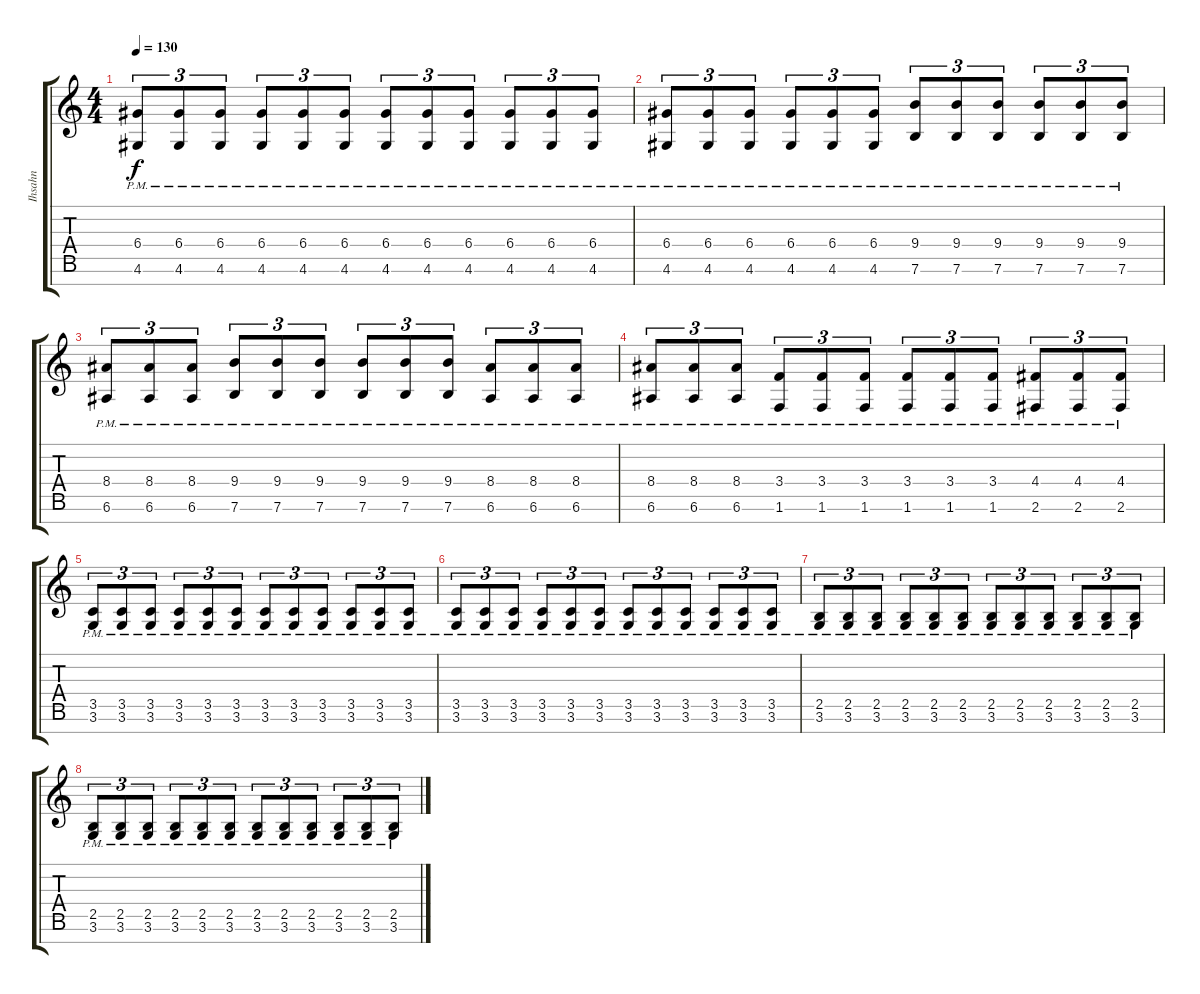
\track ("Ihsahn" "Ihsahn") {instrument distortionguitar}
\staff {score tabs}
\tuning (E4 B3 G3 D3 A2 E2 B1) {hide}
\ts (4 4)
\tempo 130
\clef g2
\ks c
(6.4{pm} 4.6{pm}).8{tu (3 2) dy f} (6.4{pm} 4.6{pm}).8{tu (3 2)} (6.4{pm} 4.6{pm}).8{tu (3 2)} (6.4{pm} 4.6{pm}).8{tu (3 2)} (6.4{pm} 4.6{pm}).8{tu (3 2)} (6.4{pm} 4.6{pm}).8{tu (3 2)} (6.4{pm} 4.6{pm}).8{tu (3 2)} (6.4{pm} 4.6{pm}).8{tu (3 2)} (6.4{pm} 4.6{pm}).8{tu (3 2)} (6.4{pm} 4.6{pm}).8{tu (3 2)} (6.4{pm} 4.6{pm}).8{tu (3 2)} (6.4{pm} 4.6{pm}).8{tu (3 2)} |
(6.4{pm} 4.6{pm}).8{tu (3 2)} (6.4{pm} 4.6{pm}).8{tu (3 2)} (6.4{pm} 4.6{pm}).8{tu (3 2)} (6.4{pm} 4.6{pm}).8{tu (3 2)} (6.4{pm} 4.6{pm}).8{tu (3 2)} (6.4{pm} 4.6{pm}).8{tu (3 2)} (9.4{pm} 7.6{pm}).8{tu (3 2)} (9.4{pm} 7.6{pm}).8{tu (3 2)} (9.4{pm} 7.6{pm}).8{tu (3 2)} (9.4{pm} 7.6{pm}).8{tu (3 2)} (9.4{pm} 7.6{pm}).8{tu (3 2)} (9.4{pm} 7.6{pm}).8{tu (3 2)} |
(8.4{pm} 6.6{pm}).8{tu (3 2)} (8.4{pm} 6.6{pm}).8{tu (3 2)} (8.4{pm} 6.6{pm}).8{tu (3 2)} (9.4{pm} 7.6{pm}).8{tu (3 2)} (9.4{pm} 7.6{pm}).8{tu (3 2)} (9.4{pm} 7.6{pm}).8{tu (3 2)} (9.4{pm} 7.6{pm}).8{tu (3 2)} (9.4{pm} 7.6{pm}).8{tu (3 2)} (9.4{pm} 7.6{pm}).8{tu (3 2)} (8.4{pm} 6.6{pm}).8{tu (3 2)} (8.4{pm} 6.6{pm}).8{tu (3 2)} (8.4{pm} 6.6{pm}).8{tu (3 2)} |
(8.4{pm} 6.6{pm}).8{tu (3 2)} (8.4{pm} 6.6{pm}).8{tu (3 2)} (8.4{pm} 6.6{pm}).8{tu (3 2)} (3.4{pm} 1.6{pm}).8{tu (3 2)} (3.4{pm} 1.6{pm}).8{tu (3 2)} (3.4{pm} 1.6{pm}).8{tu (3 2)} (3.4{pm} 1.6{pm}).8{tu (3 2)} (3.4{pm} 1.6{pm}).8{tu (3 2)} (3.4{pm} 1.6{pm}).8{tu (3 2)} (4.4{pm} 2.6{pm}).8{tu (3 2)} (4.4{pm} 2.6{pm}).8{tu (3 2)} (4.4{pm} 2.6{pm}).8{tu (3 2)} |
(3.5{pm} 3.6{pm}).8{tu (3 2)} (3.5{pm} 3.6{pm}).8{tu (3 2)} (3.5{pm} 3.6{pm}).8{tu (3 2)} (3.5{pm} 3.6{pm}).8{tu (3 2)} (3.5{pm} 3.6{pm}).8{tu (3 2)} (3.5{pm} 3.6{pm}).8{tu (3 2)} (3.5{pm} 3.6{pm}).8{tu (3 2)} (3.5{pm} 3.6{pm}).8{tu (3 2)} (3.5{pm} 3.6{pm}).8{tu (3 2)} (3.5{pm} 3.6{pm}).8{tu (3 2)} (3.5{pm} 3.6{pm}).8{tu (3 2)} (3.5{pm} 3.6{pm}).8{tu (3 2)} |
(3.5{pm} 3.6{pm}).8{tu (3 2)} (3.5{pm} 3.6{pm}).8{tu (3 2)} (3.5{pm} 3.6{pm}).8{tu (3 2)} (3.5{pm} 3.6{pm}).8{tu (3 2)} (3.5{pm} 3.6{pm}).8{tu (3 2)} (3.5{pm} 3.6{pm}).8{tu (3 2)} (3.5{pm} 3.6{pm}).8{tu (3 2)} (3.5{pm} 3.6{pm}).8{tu (3 2)} (3.5{pm} 3.6{pm}).8{tu (3 2)} (3.5{pm} 3.6{pm}).8{tu (3 2)} (3.5{pm} 3.6{pm}).8{tu (3 2)} (3.5{pm} 3.6{pm}).8{tu (3 2)} |
(2.5{pm} 3.6{pm}).8{tu (3 2)} (2.5{pm} 3.6{pm}).8{tu (3 2)} (2.5{pm} 3.6{pm}).8{tu (3 2)} (2.5{pm} 3.6{pm}).8{tu (3 2)} (2.5{pm} 3.6{pm}).8{tu (3 2)} (2.5{pm} 3.6{pm}).8{tu (3 2)} (2.5{pm} 3.6{pm}).8{tu (3 2)} (2.5{pm} 3.6{pm}).8{tu (3 2)} (2.5{pm} 3.6{pm}).8{tu (3 2)} (2.5{pm} 3.6{pm}).8{tu (3 2)} (2.5{pm} 3.6{pm}).8{tu (3 2)} (2.5{pm} 3.6{pm}).8{tu (3 2)} |
(2.5{pm} 3.6{pm}).8{tu (3 2)} (2.5{pm} 3.6{pm}).8{tu (3 2)} (2.5{pm} 3.6{pm}).8{tu (3 2)} (2.5{pm} 3.6{pm}).8{tu (3 2)} (2.5{pm} 3.6{pm}).8{tu (3 2)} (2.5{pm} 3.6{pm}).8{tu (3 2)} (2.5{pm} 3.6{pm}).8{tu (3 2)} (2.5{pm} 3.6{pm}).8{tu (3 2)} (2.5{pm} 3.6{pm}).8{tu (3 2)} (2.5{pm} 3.6{pm}).8{tu (3 2)} (2.5{pm} 3.6{pm}).8{tu (3 2)} (2.5{pm} 3.6{pm}).8{tu (3 2)}
